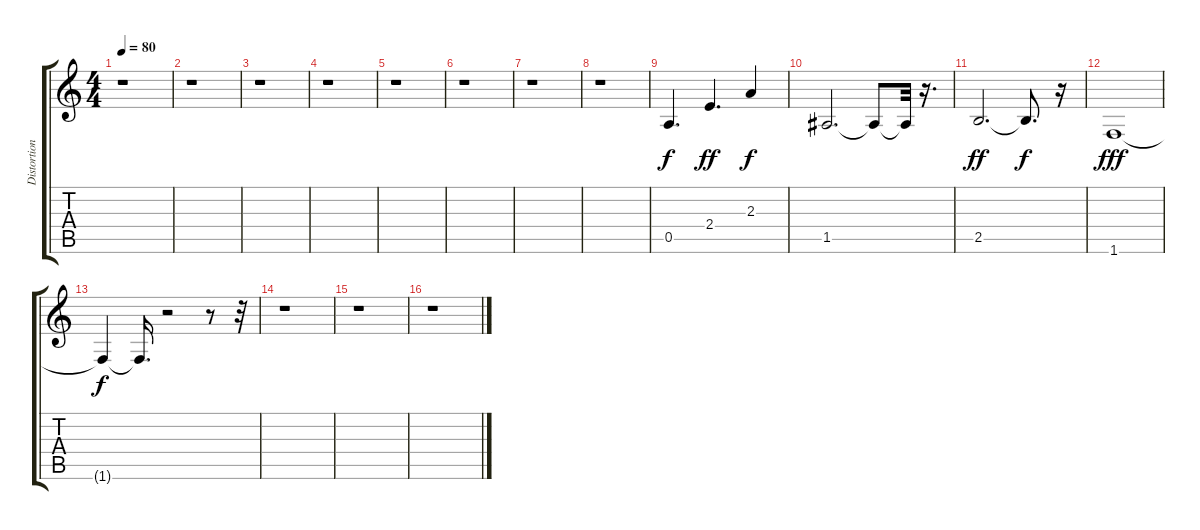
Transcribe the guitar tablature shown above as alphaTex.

\track ("Distortion Guitar" "Distortion") {instrument distortionguitar}
\staff {score tabs}
\tuning (E4 B3 G3 D3 A2 E2) {hide}
\ts (4 4)
\tempo 80
\clef g2
\ks c
r.1{dy f} |
r.1 |
r.1 |
r.1 |
r.1 |
r.1 |
r.1 |
r.1 |
0.5.4{d} 2.4.4{d dy ff} 2.3.4{dy f} |
1.5.2{d} 1.5{t}.8 1.5{t}.32 r.16{d} |
2.5.2{d dy ff} 2.5{t}.8{d dy f} r.16 |
1.6.1{dy fff} |
1.6{t}.4{dy f} 1.6{t}.16{d} r.2 r.8 r.32 |
r.1 |
r.1 |
r.1
